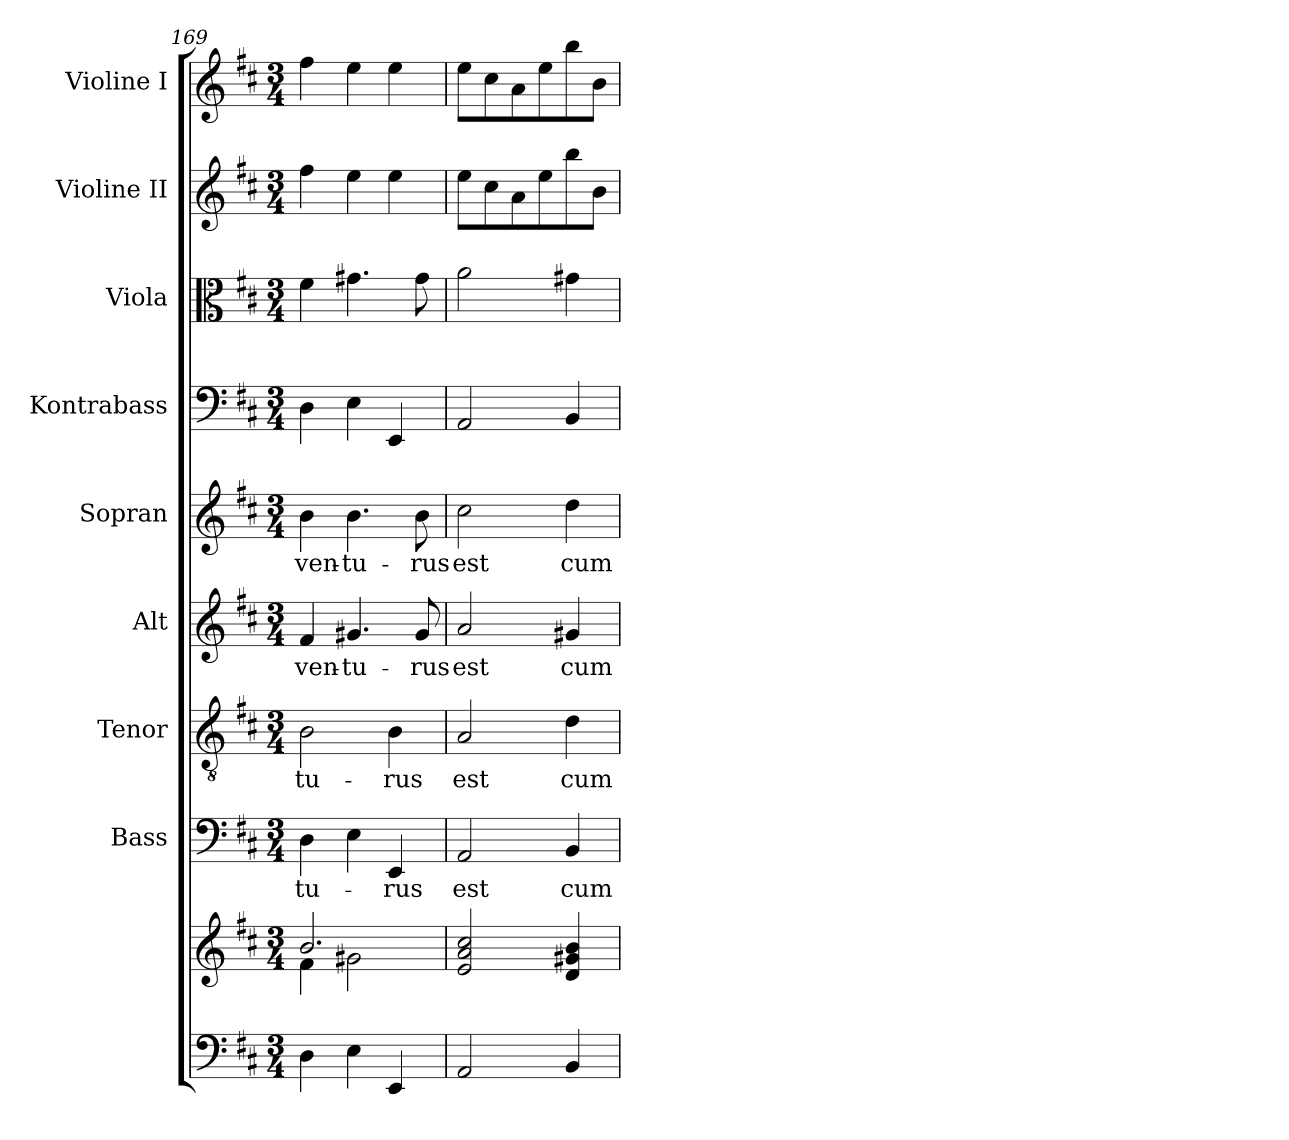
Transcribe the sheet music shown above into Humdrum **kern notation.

**kern	**kern	**kern	**text	**kern	**text	**kern	**text	**kern	**text	**kern	**kern	**kern	**kern
*part9	*part9	*part8	*part8	*part7	*part7	*part6	*part6	*part5	*part5	*part4	*part3	*part2	*part1
*staff10	*staff9	*staff8	*staff8	*staff7	*staff7	*staff6	*staff6	*staff5	*staff5	*staff4	*staff3	*staff2	*staff1
*	*	*I"Bass	*	*I"Tenor	*	*I"Alt	*	*I"Sopran	*	*I"Kontrabass	*I"Viola	*I"Violine II	*I"Violine I
*	*	*I'B.	*	*I'T.	*	*I'A.	*	*I'S.	*	*I'Kb.	*I'Vla.	*I'Vl. II	*I'Vl. I
*clefF4	*clefG2	*clefF4	*	*clefGv2	*	*clefG2	*	*clefG2	*	*clefF4	*clefC3	*clefG2	*clefG2
*	*	*	*	*	*	*	*	*	*	*ITrd7c12	*	*	*
*k[f#c#]	*k[f#c#]	*k[f#c#]	*	*k[f#c#]	*	*k[f#c#]	*	*k[f#c#]	*	*k[f#c#]	*k[f#c#]	*k[f#c#]	*k[f#c#]
*D:	*D:	*D:	*	*D:	*	*D:	*	*D:	*	*D:	*D:	*D:	*D:
*M3/4	*M3/4	*M3/4	*	*M3/4	*	*M3/4	*	*M3/4	*	*M3/4	*M3/4	*M3/4	*M3/4
=169	=169	=169	=169	=169	=169	=169	=169	=169	=169	=169	=169	=169	=169
*	*^	*	*	*	*	*	*	*	*	*	*	*	*
!	!	!	!	!LO:LY:b	!	!LO:LY:b	!	!LO:LY:b	!	!LO:LY:b	!	!	!	!
4D\	2.b/	4f#\	4D\	-tu-	2B\	-tu-	4f#/	ven-	4b\	ven-	4DD\	4f#\	4ff#\	4ff#\
!	!	!	!	!	!	!	!	!LO:LY:b	!	!LO:LY:b	!	!	!	!
4E\	.	2g#X\	4E\	.	.	.	4.g#X/	-tu-	4.b\	-tu-	4EE\	4.g#X\	4ee\	4ee\
!	!	!	!	!LO:LY:b	!	!LO:LY:b	!	!	!	!	!	!	!	!
4EE/	.	.	4EE/	-rus	4B\	-rus	.	.	.	.	4EEE/	.	4ee\	4ee\
!	!	!	!	!	!	!	!	!LO:LY:b	!	!LO:LY:b	!	!	!	!
.	.	.	.	.	.	.	8g#/	-rus	8b\	-rus	.	8g#\	.	.
*	*v	*v	*	*	*	*	*	*	*	*	*	*	*	*
=170	=170	=170	=170	=170	=170	=170	=170	=170	=170	=170	=170	=170	=170
!	!	!	!LO:LY:b	!	!LO:LY:b	!	!LO:LY:b	!	!LO:LY:b	!	!	!	!
2AA/	2e/ 2a/ 2cc#/	2AA/	est	2A/	est	2a/	est	2cc#\	est	2AAA/	2a\	8ee\L	8ee\L
.	.	.	.	.	.	.	.	.	.	.	.	8cc#\	8cc#\
.	.	.	.	.	.	.	.	.	.	.	.	8a\	8a\
.	.	.	.	.	.	.	.	.	.	.	.	8ee\	8ee\
!	!	!	!LO:LY:b	!	!LO:LY:b	!	!LO:LY:b	!	!LO:LY:b	!	!	!	!
4BB/	4d/ 4g#X/ 4b/	4BB/	cum	4d\	cum	4g#X/	cum	4dd\	cum	4BBB/	4g#X\	8bb\	8bb\
.	.	.	.	.	.	.	.	.	.	.	.	8b\J	8b\J
=	=	=	=	=	=	=	=	=	=	=	=	=	=
*-	*-	*-	*-	*-	*-	*-	*-	*-	*-	*-	*-	*-	*-
